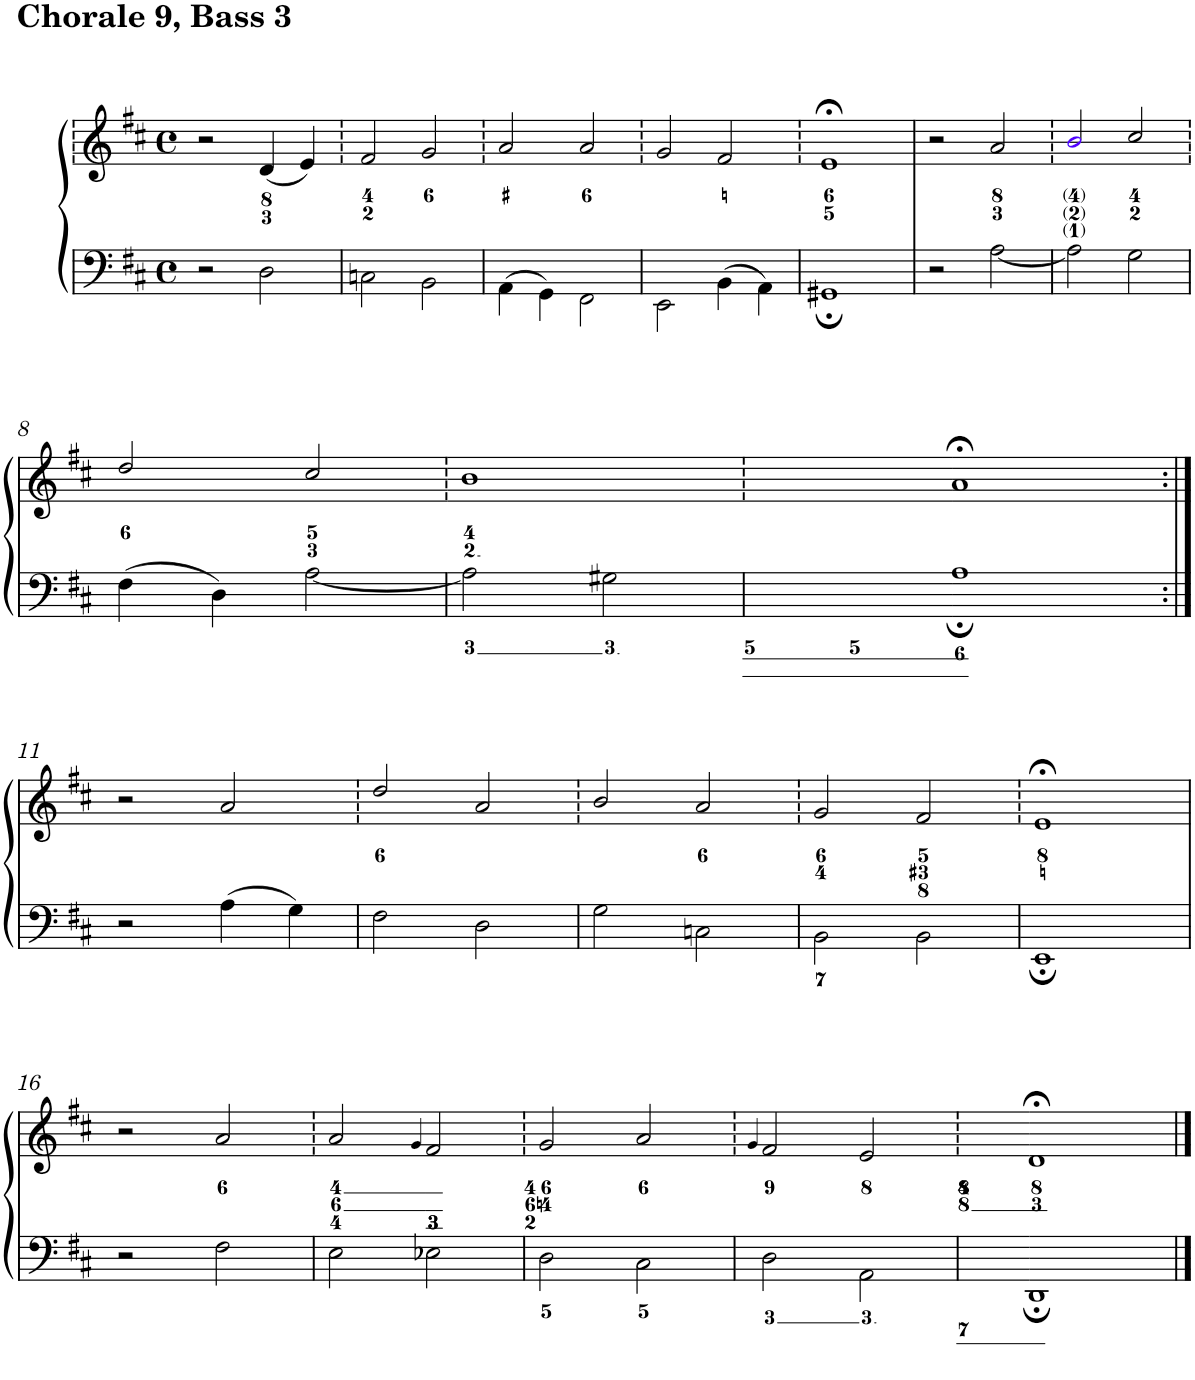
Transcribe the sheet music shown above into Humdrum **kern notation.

**kern	**kern
*part1	*part1
*staff2	*staff1
*I"Piano	*
*I'Pno.	*
*clefF4	*clefG2
*k[f#c#]	*k[f#c#]
*D:	*D:
*M4/4	*M4/4
*met(c)	*met(c)
=1	=1
2r	2r
2D\	(4d/
.	4e/)
=2	=2
2Cn\	2f#/
2BB\	2g/
=3	=3
4AA\	2a/
4GG\	.
2FF#\	2a/
=4	=4
2EE\	2g/
4BB\	2f#/
4AA\	.
=5	=5
1GG#X;	1e;<
=6	=6
2r	2r
[<2A\	2a/
=7	=7
2A\]	2bi/
2G\	2cc#/
!!LO:LB:g=z
=8	=8
4F#\	2dd/
4D\	.
[<2A\	2cc#/
=9	=9
2A\]	1b
2G#X\	.
=10	=10
1A;	1a;<
!!LO:LB:g=z
=11:|!	=11:|!
2r	2r
4A\	2a/
4G\	.
=12	=12
2F#\	2dd/
2D\	2a/
=13	=13
2G\	2b/
2Cn\	2a/
=14	=14
2BB\	2g/
2BB\	2f#/
=15	=15
1EE;	1e;<
!!LO:LB:g=z
=16	=16
2r	2r
2F#\	2a/
=17	=17
2E\	2a/
.	4qg/
2E-X\	2f#/
=18	=18
2D\	2g/
2C#\	2a/
=19	=19
.	4qg/
2D\	2f#/
2AA\	2e/
=20	=20
1DD;	1d;<
==	==
*-	*-
